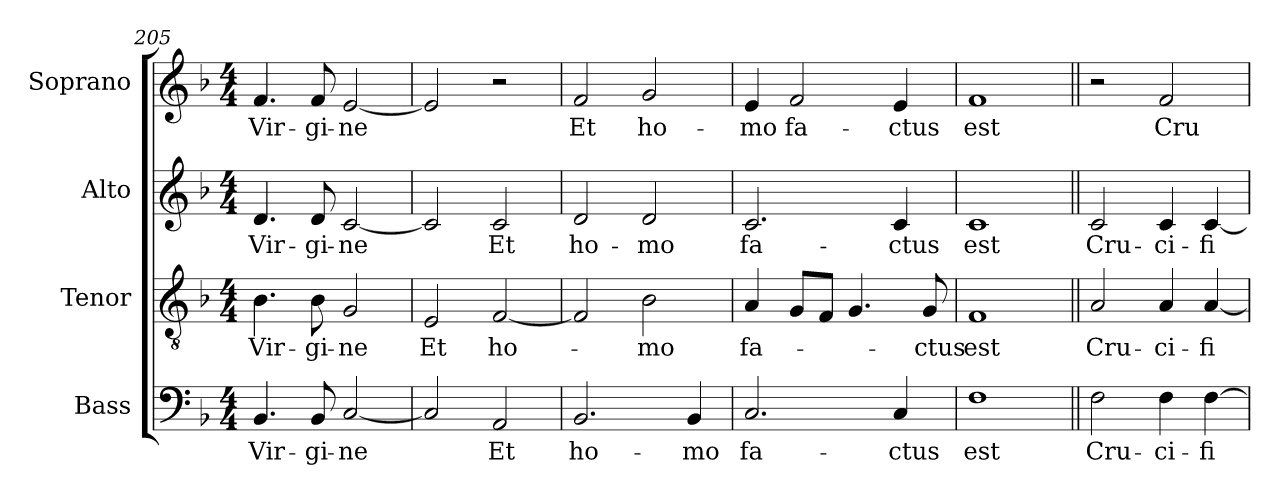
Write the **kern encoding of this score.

**kern	**text	**kern	**text	**kern	**text	**kern	**text
*part4	*part4	*part3	*part3	*part2	*part2	*part1	*part1
*staff4	*staff4	*staff3	*staff3	*staff2	*staff2	*staff1	*staff1
*I"Bass	*	*I"Tenor	*	*I"Alto	*	*I"Soprano	*
*I'B.	*	*I'T.	*	*I'A.	*	*I'S.	*
*clefF4	*	*clefGv2	*	*clefG2	*	*clefG2	*
*	*	*ITrd7c12	*	*	*	*	*
*k[b-]	*	*k[b-]	*	*k[b-]	*	*k[b-]	*
*F:	*	*F:	*	*F:	*	*F:	*
*M4/4	*	*M4/4	*	*M4/4	*	*M4/4	*
=205	=205	=205	=205	=205	=205	=205	=205
!	!LO:LY:b:color=#000000	!	!	!	!	!	!
!	!	!	!LO:LY:b:color=#000000	!	!	!	!
!	!	!	!	!	!LO:LY:b:color=#000000	!	!
!	!	!	!	!	!	!	!LO:LY:b:color=#000000
4.BB-i/	Vir-	4.BB-i\	Vir-	4.di/	Vir-	4.fi/	Vir-
!	!LO:LY:b:color=#000000	!	!	!	!	!	!
!	!	!	!LO:LY:b:color=#000000	!	!	!	!
!	!	!	!	!	!LO:LY:b:color=#000000	!	!
!	!	!	!	!	!	!	!LO:LY:b:color=#000000
8BB-i/	-gi-	8BB-i\	-gi-	8di/	-gi-	8fi/	-gi-
!	!LO:LY:b:color=#000000	!	!	!	!	!	!
!	!	!	!LO:LY:b:color=#000000	!	!	!	!
!	!	!	!	!	!LO:LY:b:color=#000000	!	!
!	!	!	!	!	!	!	!LO:LY:b:color=#000000
[2Ci/	-ne	2GGi/	-ne	[2ci/	-ne	[2ei/	-ne
=206	=206	=206	=206	=206	=206	=206	=206
!	!	!	!LO:LY:b:color=#000000	!	!	!	!
2Ci/]	.	2EEi/	Et	2ci/]	.	2ei/]	.
!	!LO:LY:b:color=#000000	!	!	!	!	!	!
!	!	!	!LO:LY:b:color=#000000	!	!	!	!
!	!	!	!	!	!LO:LY:b:color=#000000	!	!
2AAi/	Et	[2FFi/	ho-	2ci/	Et	2r	.
=207	=207	=207	=207	=207	=207	=207	=207
!	!LO:LY:b:color=#000000	!	!	!	!	!	!
!	!	!	!	!	!LO:LY:b:color=#000000	!	!
!	!	!	!	!	!	!	!LO:LY:b:color=#000000
2.BB-i/	ho-	2FFi/]	.	2di/	ho-	2fi/	Et
!	!	!	!LO:LY:b:color=#000000	!	!	!	!
!	!	!	!	!	!LO:LY:b:color=#000000	!	!
!	!	!	!	!	!	!	!LO:LY:b:color=#000000
.	.	2BB-i\	-mo	2di/	-mo	2gi/	ho-
!	!LO:LY:b:color=#000000	!	!	!	!	!	!
4BB-i/	-mo	.	.	.	.	.	.
=208	=208	=208	=208	=208	=208	=208	=208
!	!LO:LY:b:color=#000000	!	!	!	!	!	!
!	!	!	!LO:LY:b:color=#000000	!	!	!	!
!	!	!	!	!	!LO:LY:b:color=#000000	!	!
!	!	!	!	!	!	!	!LO:LY:b:color=#000000
2.Ci/	fa-	4AAi/	fa-	2.ci/	fa-	4ei/	-mo
!	!	!	!	!	!	!	!LO:LY:b:color=#000000
.	.	8GGi/L	.	.	.	2fi/	fa-
.	.	8FFi/J	.	.	.	.	.
.	.	4.GGi/	.	.	.	.	.
!	!LO:LY:b:color=#000000	!	!	!	!	!	!
!	!	!	!	!	!LO:LY:b:color=#000000	!	!
!	!	!	!	!	!	!	!LO:LY:b:color=#000000
4Ci/	-ctus	.	.	4ci/	-ctus	4ei/	-ctus
!	!	!	!LO:LY:b:color=#000000	!	!	!	!
.	.	8GGi/	-ctus	.	.	.	.
=209	=209	=209	=209	=209	=209	=209	=209
!	!LO:LY:b:color=#000000	!	!	!	!	!	!
!	!	!	!LO:LY:b:color=#000000	!	!	!	!
!	!	!	!	!	!LO:LY:b:color=#000000	!	!
!	!	!	!	!	!	!	!LO:LY:b:color=#000000
1Fi	est	1FFi	est	1ci	est	1fi	est
=210||	=210||	=210||	=210||	=210||	=210||	=210||	=210||
!	!LO:LY:b:color=#000000	!	!	!	!	!	!
!	!	!	!LO:LY:b:color=#000000	!	!	!	!
!	!	!	!	!	!LO:LY:b:color=#000000	!	!
2Fi\	Cru-	2AAi/	Cru-	2ci/	Cru-	2r	.
!	!LO:LY:b:color=#000000	!	!	!	!	!	!
!	!	!	!LO:LY:b:color=#000000	!	!	!	!
!	!	!	!	!	!LO:LY:b:color=#000000	!	!
!	!	!	!	!	!	!	!LO:LY:b:color=#000000
4Fi\	-ci-	4AAi/	-ci-	4ci/	-ci-	2fi/	Cru-
!	!LO:LY:b:color=#000000	!	!	!	!	!	!
!	!	!	!LO:LY:b:color=#000000	!	!	!	!
!	!	!	!	!	!LO:LY:b:color=#000000	!	!
[4Fi\	-fi-	[4AAi/	-fi-	[4ci/	-fi-	.	.
=	=	=	=	=	=	=	=
*-	*-	*-	*-	*-	*-	*-	*-
